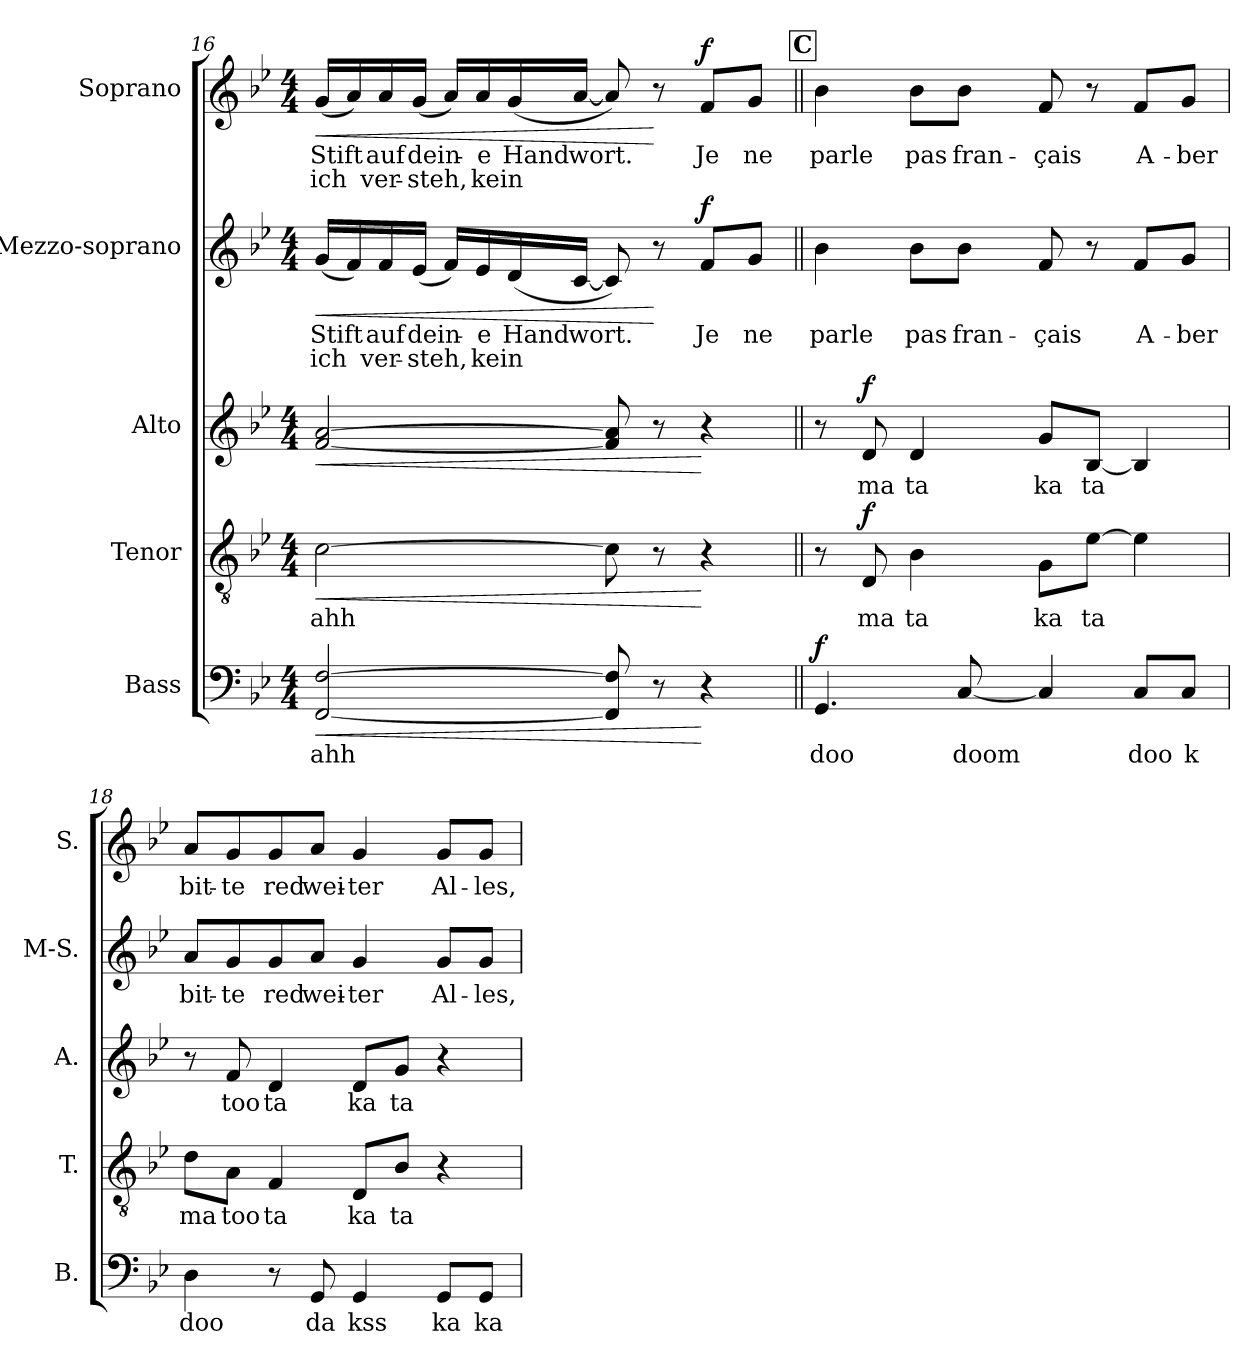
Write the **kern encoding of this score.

**kern	**text	**dynam	**kern	**text	**dynam	**kern	**text	**dynam	**kern	**text	**text	**dynam	**kern	**text	**text	**dynam
*part5	*part5	*part5	*part4	*part4	*part4	*part3	*part3	*part3	*part2	*part2	*part2	*part2	*part1	*part1	*part1	*part1
*staff5	*staff5	*staff5	*staff4	*staff4	*staff4	*staff3	*staff3	*staff3	*staff2	*staff2	*staff2	*staff2	*staff1	*staff1	*staff1	*staff1
*I"Bass	*	*	*I"Tenor	*	*	*I"Alto	*	*	*I"Mezzo-soprano	*	*	*	*I"Soprano	*	*	*
*I'B.	*	*	*I'T.	*	*	*I'A.	*	*	*I'M-S.	*	*	*	*I'S.	*	*	*
*clefF4	*	*	*clefGv2	*	*	*clefG2	*	*	*clefG2	*	*	*	*clefG2	*	*	*
*	*	*	*ITrd7c12	*	*	*	*	*	*	*	*	*	*	*	*	*
*k[b-e-]	*	*	*k[b-e-]	*	*	*k[b-e-]	*	*	*k[b-e-]	*	*	*	*k[b-e-]	*	*	*
*g:	*	*	*g:	*	*	*g:	*	*	*g:	*	*	*	*g:	*	*	*
*M4/4	*	*	*M4/4	*	*	*M4/4	*	*	*M4/4	*	*	*	*M4/4	*	*	*
=16	=16	=16	=16	=16	=16	=16	=16	=16	=16	=16	=16	=16	=16	=16	=16	=16
!	!LO:LY:b:color=#000000	!LO:HP:b	!	!	!	!	!	!	!	!	!	!	!	!	!	!
!	!	!	!	!LO:LY:b:color=#000000	!LO:HP:b	!	!	!LO:HP:b	!	!	!	!	!	!	!	!
!	!	!	!	!	!	!	!	!	!	!LO:LY:b:color=#000000	!LO:LY:b:color=#000000	!LO:HP:b	!	!	!	!
!	!	!	!	!	!	!	!	!	!	!	!	!	!	!LO:LY:b:color=#000000	!LO:LY:b:color=#000000	!LO:HP:b
[2FFi/ [2Fi	ahh	<	[2Ci\	ahh	<	[2fi/ [2ai	.	<	(16gi/LL	Stift	ich	<	(16gi/LL	Stift	ich	<
.	.	.	.	.	.	.	.	.	16fi/)	.	.	.	16ai/)	.	.	.
!	!	!	!	!	!	!	!	!	!	!LO:LY:b:color=#000000	!LO:LY:b:color=#000000	!	!	!	!	!
!	!	!	!	!	!	!	!	!	!	!	!	!	!	!LO:LY:b:color=#000000	!LO:LY:b:color=#000000	!
.	.	.	.	.	.	.	.	.	16fi/	auf	ver-	.	16ai/	auf	ver-	.
!	!	!	!	!	!	!	!	!	!	!LO:LY:b:color=#000000	!LO:LY:b:color=#000000	!	!	!	!	!
!	!	!	!	!	!	!	!	!	!	!	!	!	!	!LO:LY:b:color=#000000	!LO:LY:b:color=#000000	!
.	.	.	.	.	.	.	.	.	(16e-i/JJ	dein-	-steh,	.	(16gi/JJ	dein-	-steh,	.
.	.	.	.	.	.	.	.	.	16fi/LL)	.	.	.	16ai/LL)	.	.	.
!	!	!	!	!	!	!	!	!	!	!LO:LY:b:color=#000000	!LO:LY:b:color=#000000	!	!	!	!	!
!	!	!	!	!	!	!	!	!	!	!	!	!	!	!LO:LY:b:color=#000000	!LO:LY:b:color=#000000	!
.	.	.	.	.	.	.	.	.	16e-i/	-e	kein	.	16ai/	-e	kein	.
!	!	!	!	!	!	!	!	!	!	!LO:LY:b:color=#000000	!	!	!	!	!	!
!	!	!	!	!	!	!	!	!	!	!	!	!	!	!LO:LY:b:color=#000000	!	!
.	.	.	.	.	.	.	.	.	(16di/	Hand	.	.	(16gi/	Hand	.	.
!	!	!	!	!	!	!	!	!	!	!LO:LY:b:color=#000000	!	!	!	!	!	!
!	!	!	!	!	!	!	!	!	!	!	!	!	!	!LO:LY:b:color=#000000	!	!
.	.	.	.	.	.	.	.	.	[16ci/JJ	wort.	.	.	[16ai/JJ	wort.	.	.
8FFi/] 8Fi]	.	.	8Ci\]	.	.	8fi/] 8ai]	.	.	8ci/])	.	.	.	8ai/])	.	.	.
8r	.	.	8r	.	.	8r	.	.	8r	.	.	[	8r	.	.	[
!	!	!	!	!	!	!	!	!	!	!LO:LY:b:color=#000000	!	!	!	!	!	!
!	!	!	!	!	!	!	!	!	!	!	!	!	!	!LO:LY:b:color=#000000	!	!
4r	.	[	4r	.	[	4r	.	[	8fi/L	Je	.	f	8fi/L	Je	.	f
!	!	!	!	!	!	!	!	!	!	!LO:LY:b:color=#000000	!	!	!	!	!	!
!	!	!	!	!	!	!	!	!	!	!	!	!	!	!LO:LY:b:color=#000000	!	!
.	.	.	.	.	.	.	.	.	8gi/J	ne	.	.	8gi/J	ne	.	.
!!LO:REH:place=s1:B:color=#000000:enc=box:fs=15.4267:t=C
=17||	=17||	=17||	=17||	=17||	=17||	=17||	=17||	=17||	=17||	=17||	=17||	=17||	=17||	=17||	=17||	=17||
!	!LO:LY:b:color=#000000	!	!	!	!	!	!	!	!	!	!	!	!	!	!	!
!	!	!	!	!	!	!	!	!	!	!LO:LY:b:color=#000000	!	!	!	!	!	!
!	!	!	!	!	!	!	!	!	!	!	!	!	!	!LO:LY:b:color=#000000	!	!
4.GGi/	doo	f	8r	.	.	8r	.	.	4b-i\	parle	.	.	4b-i\	parle	.	.
!	!	!	!	!LO:LY:b:color=#000000	!	!	!	!	!	!	!	!	!	!	!	!
!	!	!	!	!	!	!	!LO:LY:b:color=#000000	!	!	!	!	!	!	!	!	!
.	.	.	8DDi/	ma	f	8di/	ma	f	.	.	.	.	.	.	.	.
!	!	!	!	!LO:LY:b:color=#000000	!	!	!	!	!	!	!	!	!	!	!	!
!	!	!	!	!	!	!	!LO:LY:b:color=#000000	!	!	!	!	!	!	!	!	!
!	!	!	!	!	!	!	!	!	!	!LO:LY:b:color=#000000	!	!	!	!	!	!
!	!	!	!	!	!	!	!	!	!	!	!	!	!	!LO:LY:b:color=#000000	!	!
.	.	.	4BB-i\	ta	.	4di/	ta	.	8b-i\L	pas	.	.	8b-i\L	pas	.	.
!	!LO:LY:b:color=#000000	!	!	!	!	!	!	!	!	!	!	!	!	!	!	!
!	!	!	!	!	!	!	!	!	!	!LO:LY:b:color=#000000	!	!	!	!	!	!
!	!	!	!	!	!	!	!	!	!	!	!	!	!	!LO:LY:b:color=#000000	!	!
[8Ci/	doom	.	.	.	.	.	.	.	8b-i\J	fran-	.	.	8b-i\J	fran-	.	.
!	!	!	!	!LO:LY:b:color=#000000	!	!	!	!	!	!	!	!	!	!	!	!
!	!	!	!	!	!	!	!LO:LY:b:color=#000000	!	!	!	!	!	!	!	!	!
!	!	!	!	!	!	!	!	!	!	!LO:LY:b:color=#000000	!	!	!	!	!	!
!	!	!	!	!	!	!	!	!	!	!	!	!	!	!LO:LY:b:color=#000000	!	!
4Ci/]	.	.	8GGi\L	ka	.	8gi/L	ka	.	8fi/	-çais	.	.	8fi/	-çais	.	.
!	!	!	!	!LO:LY:b:color=#000000	!	!	!	!	!	!	!	!	!	!	!	!
!	!	!	!	!	!	!	!LO:LY:b:color=#000000	!	!	!	!	!	!	!	!	!
.	.	.	[8E-i\J	ta	.	[8B-i/J	ta	.	8r	.	.	.	8r	.	.	.
!	!LO:LY:b:color=#000000	!	!	!	!	!	!	!	!	!	!	!	!	!	!	!
!	!	!	!	!	!	!	!	!	!	!LO:LY:b:color=#000000	!	!	!	!	!	!
!	!	!	!	!	!	!	!	!	!	!	!	!	!	!LO:LY:b:color=#000000	!	!
8Ci/L	doo	.	4E-i\]	.	.	4B-i/]	.	.	8fi/L	A-	.	.	8fi/L	A-	.	.
!	!LO:LY:b:color=#000000	!	!	!	!	!	!	!	!	!	!	!	!	!	!	!
!	!	!	!	!	!	!	!	!	!	!LO:LY:b:color=#000000	!	!	!	!	!	!
!	!	!	!	!	!	!	!	!	!	!	!	!	!	!LO:LY:b:color=#000000	!	!
8Ci/J	k	.	.	.	.	.	.	.	8gi/J	-ber	.	.	8gi/J	-ber	.	.
!!LO:PB:g=z
=18	=18	=18	=18	=18	=18	=18	=18	=18	=18	=18	=18	=18	=18	=18	=18	=18
!	!LO:LY:b:color=#000000	!	!	!	!	!	!	!	!	!	!	!	!	!	!	!
!	!	!	!	!LO:LY:b:color=#000000	!	!	!	!	!	!	!	!	!	!	!	!
!	!	!	!	!	!	!	!	!	!	!LO:LY:b:color=#000000	!	!	!	!	!	!
!	!	!	!	!	!	!	!	!	!	!	!	!	!	!LO:LY:b:color=#000000	!	!
4Di\	doo	.	8Di\L	ma	.	8r	.	.	8ai/L	bit-	.	.	8ai/L	bit-	.	.
!	!	!	!	!LO:LY:b:color=#000000	!	!	!	!	!	!	!	!	!	!	!	!
!	!	!	!	!	!	!	!LO:LY:b:color=#000000	!	!	!	!	!	!	!	!	!
!	!	!	!	!	!	!	!	!	!	!LO:LY:b:color=#000000	!	!	!	!	!	!
!	!	!	!	!	!	!	!	!	!	!	!	!	!	!LO:LY:b:color=#000000	!	!
.	.	.	8AAi\J	too	.	8fi/	too	.	8gi/	-te	.	.	8gi/	-te	.	.
!	!	!	!	!LO:LY:b:color=#000000	!	!	!	!	!	!	!	!	!	!	!	!
!	!	!	!	!	!	!	!LO:LY:b:color=#000000	!	!	!	!	!	!	!	!	!
!	!	!	!	!	!	!	!	!	!	!LO:LY:b:color=#000000	!	!	!	!	!	!
!	!	!	!	!	!	!	!	!	!	!	!	!	!	!LO:LY:b:color=#000000	!	!
8r	.	.	4FFi/	ta	.	4di/	ta	.	8gi/	red	.	.	8gi/	red	.	.
!	!LO:LY:b:color=#000000	!	!	!	!	!	!	!	!	!	!	!	!	!	!	!
!	!	!	!	!	!	!	!	!	!	!LO:LY:b:color=#000000	!	!	!	!	!	!
!	!	!	!	!	!	!	!	!	!	!	!	!	!	!LO:LY:b:color=#000000	!	!
8GGi/	da	.	.	.	.	.	.	.	8ai/J	wei-	.	.	8ai/J	wei-	.	.
!	!LO:LY:b:color=#000000	!	!	!	!	!	!	!	!	!	!	!	!	!	!	!
!	!	!	!	!LO:LY:b:color=#000000	!	!	!	!	!	!	!	!	!	!	!	!
!	!	!	!	!	!	!	!LO:LY:b:color=#000000	!	!	!	!	!	!	!	!	!
!	!	!	!	!	!	!	!	!	!	!LO:LY:b:color=#000000	!	!	!	!	!	!
!	!	!	!	!	!	!	!	!	!	!	!	!	!	!LO:LY:b:color=#000000	!	!
4GGi/	kss	.	8DDi/L	ka	.	8di/L	ka	.	4gi/	-ter	.	.	4gi/	-ter	.	.
!	!	!	!	!LO:LY:b:color=#000000	!	!	!	!	!	!	!	!	!	!	!	!
!	!	!	!	!	!	!	!LO:LY:b:color=#000000	!	!	!	!	!	!	!	!	!
.	.	.	8BB-i/J	ta	.	8gi/J	ta	.	.	.	.	.	.	.	.	.
!	!LO:LY:b:color=#000000	!	!	!	!	!	!	!	!	!	!	!	!	!	!	!
!	!	!	!	!	!	!	!	!	!	!LO:LY:b:color=#000000	!	!	!	!	!	!
!	!	!	!	!	!	!	!	!	!	!	!	!	!	!LO:LY:b:color=#000000	!	!
8GGi/L	ka	.	4r	.	.	4r	.	.	8gi/L	Al-	.	.	8gi/L	Al-	.	.
!	!LO:LY:b:color=#000000	!	!	!	!	!	!	!	!	!	!	!	!	!	!	!
!	!	!	!	!	!	!	!	!	!	!LO:LY:b:color=#000000	!	!	!	!	!	!
!	!	!	!	!	!	!	!	!	!	!	!	!	!	!LO:LY:b:color=#000000	!	!
8GGi/J	ka	.	.	.	.	.	.	.	8gi/J	-les,	.	.	8gi/J	-les,	.	.
=	=	=	=	=	=	=	=	=	=	=	=	=	=	=	=	=
*-	*-	*-	*-	*-	*-	*-	*-	*-	*-	*-	*-	*-	*-	*-	*-	*-
